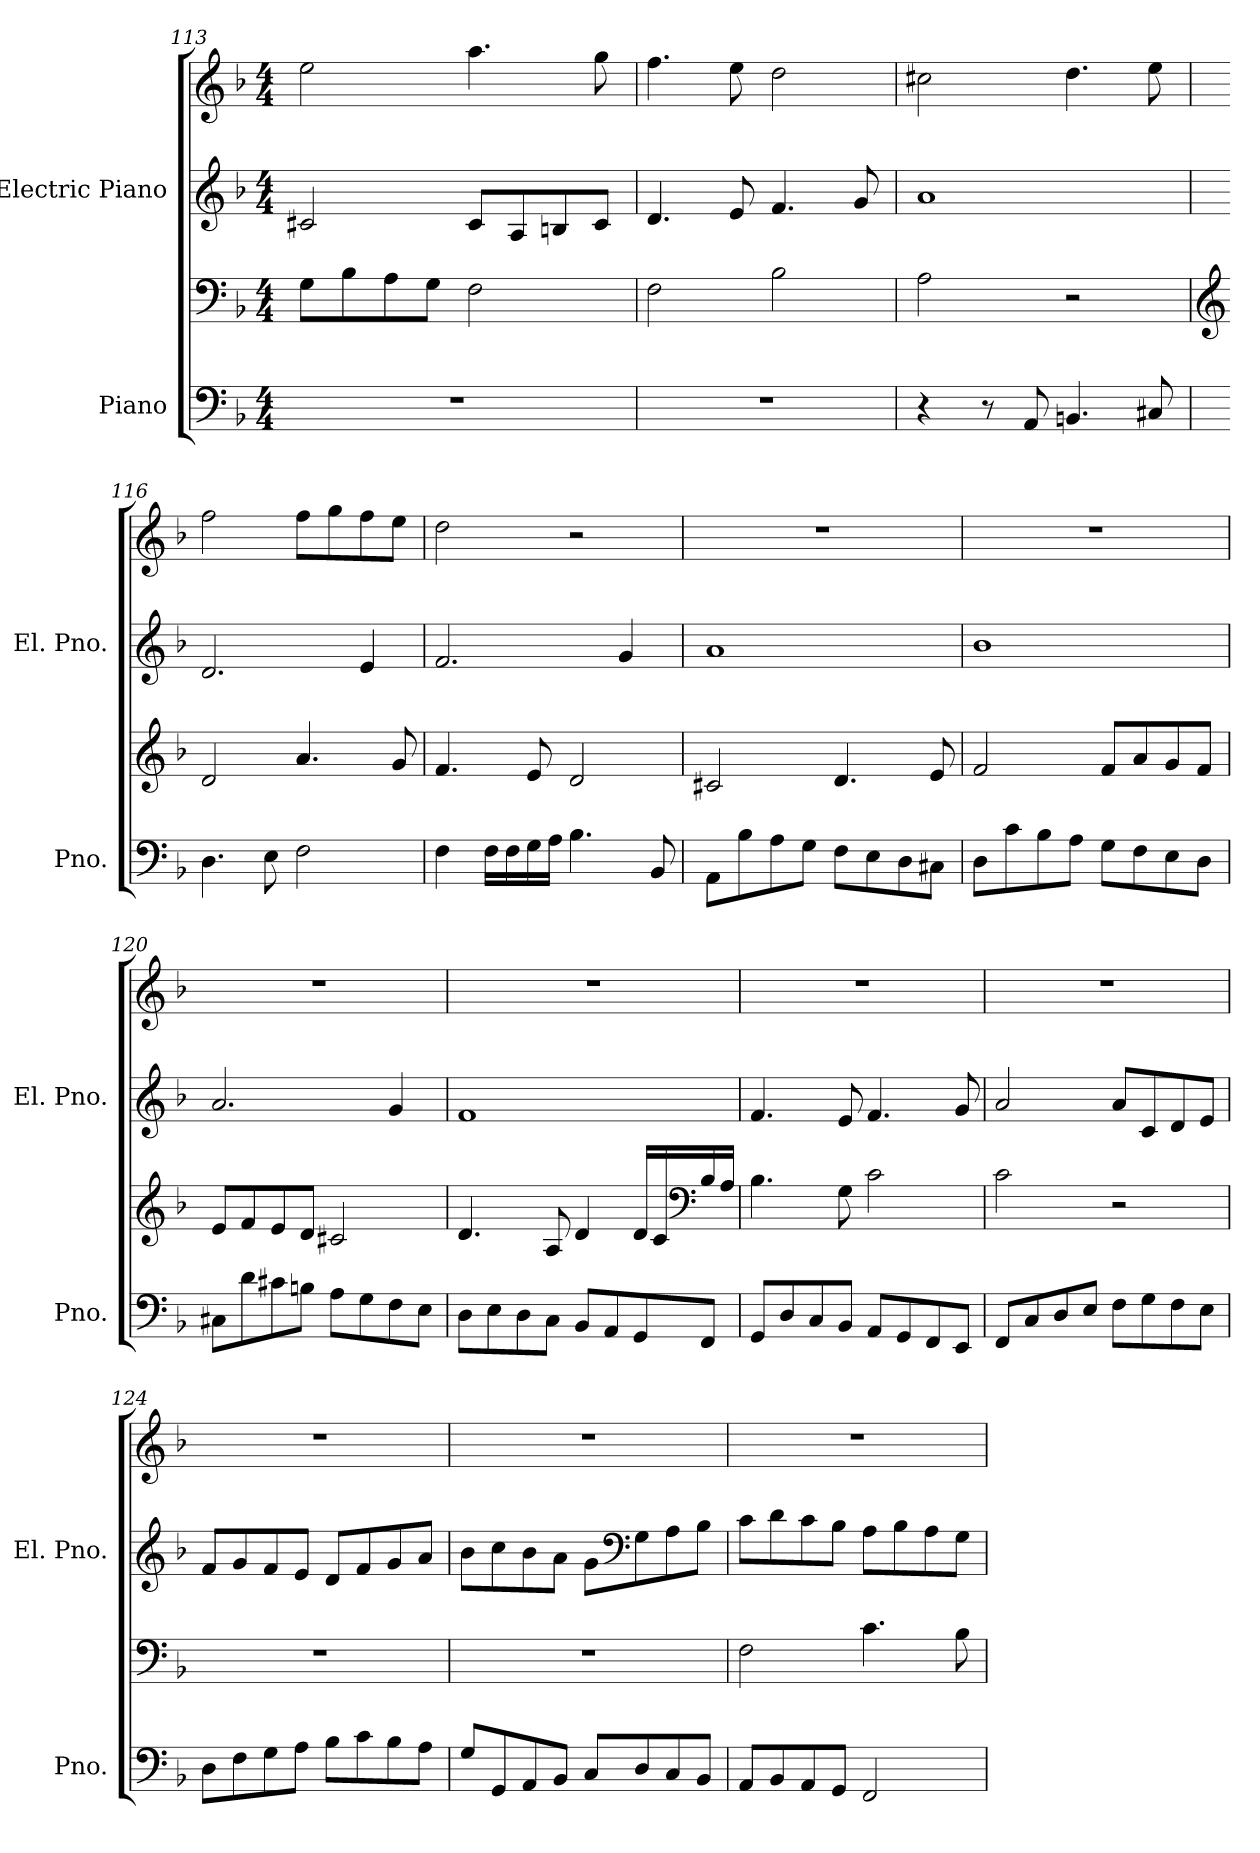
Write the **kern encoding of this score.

**kern	**kern	**kern	**kern
*part2	*part2	*part1	*part1
*staff4	*staff3	*staff2	*staff1
*I"Piano	*	*I"Electric Piano	*
*I'Pno.	*	*I'El. Pno.	*
*clefF4	*clefF4	*clefG2	*clefG2
*k[b-]	*k[b-]	*k[b-]	*k[b-]
*M4/4	*M4/4	*M4/4	*M4/4
=113	=113	=113	=113
1r	8G\L	2c#X/	2ee\
.	8B-\	.	.
.	8A\	.	.
.	8G\J	.	.
.	2F\	8c#/L	4.aa\
.	.	8A/	.
.	.	8Bn/	.
.	.	8c#/J	8gg\
=114	=114	=114	=114
1r	2F\	4.d/	4.ff\
.	.	8e/	8ee\
.	2B-\	4.f/	2dd\
.	.	8g/	.
=115	=115	=115	=115
4r	2A\	1a	2cc#X\
8r	.	.	.
8AA/	.	.	.
4.BBn/	2r	.	4.dd\
8C#X/	.	.	8ee\
!!LO:PB:g=z
=116	=116	=116	=116
*	*clefG2	*	*
4.D\	2d/	2.d/	2ff\
8E\	.	.	.
2F\	4.a/	.	8ff\L
.	.	.	8gg\
.	.	4e/	8ff\
.	8g/	.	8ee\J
=117	=117	=117	=117
4F\	4.f/	2.f/	2dd\
16F\LL	.	.	.
16F\	.	.	.
16G\	8e/	.	.
16A\JJ	.	.	.
4.B-\	2d/	.	2r
.	.	4g/	.
8BB-/	.	.	.
=118	=118	=118	=118
8AA\L	2c#X/	1a	1r
8B-\	.	.	.
8A\	.	.	.
8G\J	.	.	.
8F\L	4.d/	.	.
8E\	.	.	.
8D\	.	.	.
8C#X\J	8e/	.	.
=119	=119	=119	=119
8D\L	2f/	1b-	1r
8c\	.	.	.
8B-\	.	.	.
8A\J	.	.	.
8G\L	8f/L	.	.
8F\	8a/	.	.
8E\	8g/	.	.
8D\J	8f/J	.	.
!!LO:LB:g=z
=120	=120	=120	=120
8C#X\L	8e/L	2.a/	1r
8d\	8f/	.	.
8c#X\	8e/	.	.
8Bn\J	8d/J	.	.
8A\L	2c#X/	.	.
8G\	.	.	.
8F\	.	4g/	.
8E\J	.	.	.
=121	=121	=121	=121
8D\L	4.d/	1f	1r
8E\	.	.	.
8D\	.	.	.
8C\J	8A/	.	.
8BB-/L	4d/	.	.
8AA/	.	.	.
8GG/	16d/LL	.	.
.	16c/	.	.
*	*clefF4	*	*
8FF/J	16B-/	.	.
.	16A/JJ	.	.
=122	=122	=122	=122
8GG/L	4.B-\	4.f/	1r
8D/	.	.	.
8C/	.	.	.
8BB-/J	8G\	8e/	.
8AA/L	2c\	4.f/	.
8GG/	.	.	.
8FF/	.	.	.
8EE/J	.	8g/	.
!!LO:LB:g=z
=123	=123	=123	=123
8FF/L	2c\	2a/	1r
8C/	.	.	.
8D/	.	.	.
8E/J	.	.	.
8F\L	2r	8a/L	.
8G\	.	8c/	.
8F\	.	8d/	.
8E\J	.	8e/J	.
=124	=124	=124	=124
8D\L	1r	8f/L	1r
8F\	.	8g/	.
8G\	.	8f/	.
8A\J	.	8e/J	.
8B-\L	.	8d/L	.
8c\	.	8f/	.
8B-\	.	8g/	.
8A\J	.	8a/J	.
=125	=125	=125	=125
8G/L	1r	8b-\L	1r
8GG/	.	8cc\	.
8AA/	.	8b-\	.
8BB-/J	.	8a\J	.
8C/L	.	8g\L	.
*	*	*clefF4	*
8D/	.	8G\	.
8C/	.	8A\	.
8BB-/J	.	8B-\J	.
=126	=126	=126	=126
8AA/L	2F\	8c\L	1r
8BB-/	.	8d\	.
8AA/	.	8c\	.
8GG/J	.	8B-\J	.
2FF/	4.c\	8A\L	.
.	.	8B-\	.
.	.	8A\	.
.	8B-\	8G\J	.
=	=	=	=
*-	*-	*-	*-
